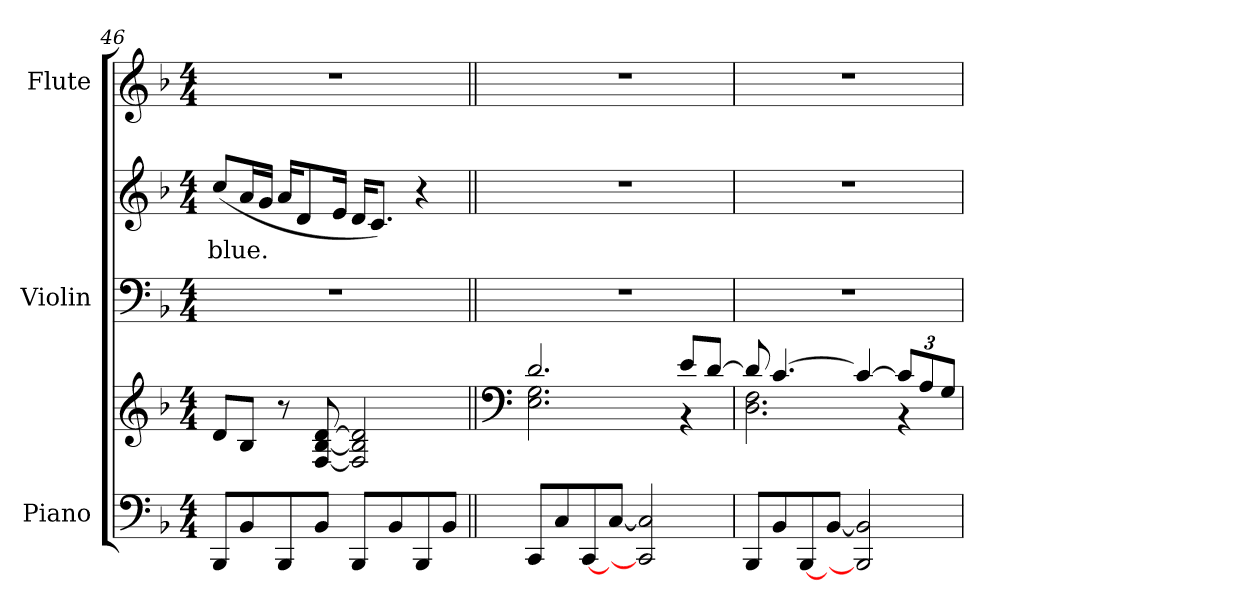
**kern	**kern	**kern	**kern	**text	**kern
*part3	*part3	*part2	*part2	*part2	*part1
*staff5	*staff4	*staff3	*staff2	*staff2	*staff1
*I"Piano	*	*I"Violin	*	*	*I"Flute
*I'Pno.	*	*I'Vln.	*	*	*I'Fl.
*clefF4	*clefG2	*clefF4	*clefG2	*	*clefG2
*k[b-]	*k[b-]	*k[b-]	*k[b-]	*	*k[b-]
*M4/4	*M4/4	*M4/4	*M4/4	*	*M4/4
=46	=46	=46	=46	=46	=46
!	!	!	!	!LO:LY:b	!
8BBB-/L	8d/L	1r	(<8cc/L	blue.	1r
8BB-/	8B-/J	.	16a/L	.	.
.	.	.	16g/JJ	.	.
8BBB-/	8r	.	16a/KL	.	.
.	.	.	8d/	.	.
8BB-/J	[8F/ [8B-/ [8d/	.	.	.	.
.	.	.	16e/Jk	.	.
8BBB-/L	2F/] 2B-/] 2d/]	.	16d/KL	.	.
.	.	.	8.c/J)	.	.
8BB-/	.	.	.	.	.
8BBB-/	.	.	4r	.	.
8BB-/J	.	.	.	.	.
!!LO:LB:g=z
=47||	=47||	=47||	=47||	=47||	=47||
*	*clefF4	*	*	*	*
*	*^	*	*	*	*
8CC/L	2.d/	2.E\ 2.G\	1r	1r	.	1r
8C/	.	.	.	.	.	.
[8CC/	.	.	.	.	.	.
[8C/J	.	.	.	.	.	.
2CC/] 2C/]	.	.	.	.	.	.
.	8e/L	4r	.	.	.	.
.	[8d/J	.	.	.	.	.
=48	=48	=48	=48	=48	=48	=48
8BBB-/L	8d/]	2.D\ 2.F\	1r	1r	.	1r
8BB-/	[4.c/	.	.	.	.	.
[8BBB-/	.	.	.	.	.	.
[8BB-/J	.	.	.	.	.	.
2BBB-/] 2BB-/]	4c/_	.	.	.	.	.
*	*Xbrackettup	*	*	*	*	*
.	12c/L]	4r	.	.	.	.
.	12A/	.	.	.	.	.
.	12G/J	.	.	.	.	.
*	*v	*v	*	*	*	*
=	=	=	=	=	=
*-	*-	*-	*-	*-	*-
